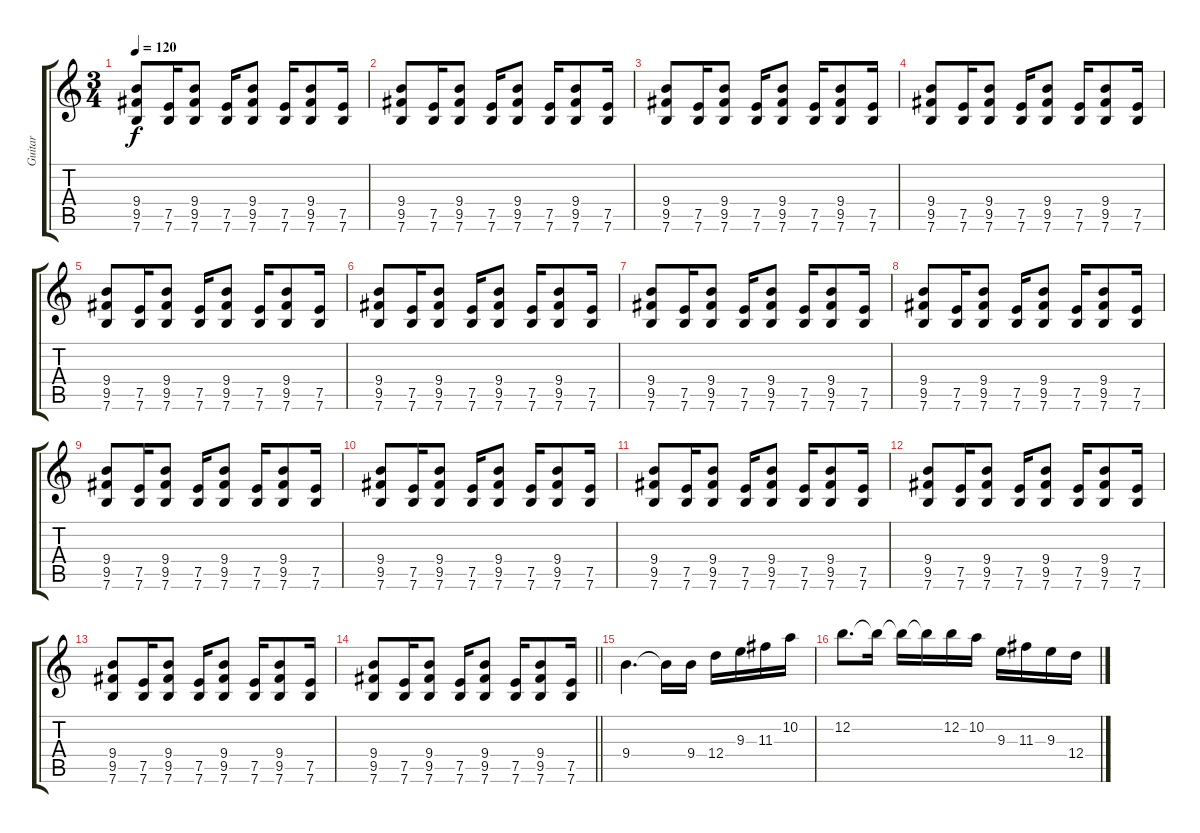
\track ("Guitar" "Guitar") {instrument overdrivenguitar}
\staff {score tabs}
\tuning (E4 B3 G3 D3 A2 E2) {hide}
\ts (3 4)
\tempo 120
\clef g2
\ks c
(9.4 9.5 7.6).8{dy f} (7.5 7.6).16 (9.4 9.5 7.6).8 (7.5 7.6).16 (9.4 9.5 7.6).8 (7.5 7.6).16 (9.4 9.5 7.6).8 (7.5 7.6).16 |
(9.4 9.5 7.6).8 (7.5 7.6).16 (9.4 9.5 7.6).8 (7.5 7.6).16 (9.4 9.5 7.6).8 (7.5 7.6).16 (9.4 9.5 7.6).8 (7.5 7.6).16 |
(9.4 9.5 7.6).8 (7.5 7.6).16 (9.4 9.5 7.6).8 (7.5 7.6).16 (9.4 9.5 7.6).8 (7.5 7.6).16 (9.4 9.5 7.6).8 (7.5 7.6).16 |
(9.4 9.5 7.6).8 (7.5 7.6).16 (9.4 9.5 7.6).8 (7.5 7.6).16 (9.4 9.5 7.6).8 (7.5 7.6).16 (9.4 9.5 7.6).8 (7.5 7.6).16 |
(9.4 9.5 7.6).8 (7.5 7.6).16 (9.4 9.5 7.6).8 (7.5 7.6).16 (9.4 9.5 7.6).8 (7.5 7.6).16 (9.4 9.5 7.6).8 (7.5 7.6).16 |
(9.4 9.5 7.6).8 (7.5 7.6).16 (9.4 9.5 7.6).8 (7.5 7.6).16 (9.4 9.5 7.6).8 (7.5 7.6).16 (9.4 9.5 7.6).8 (7.5 7.6).16 |
(9.4 9.5 7.6).8 (7.5 7.6).16 (9.4 9.5 7.6).8 (7.5 7.6).16 (9.4 9.5 7.6).8 (7.5 7.6).16 (9.4 9.5 7.6).8 (7.5 7.6).16 |
(9.4 9.5 7.6).8 (7.5 7.6).16 (9.4 9.5 7.6).8 (7.5 7.6).16 (9.4 9.5 7.6).8 (7.5 7.6).16 (9.4 9.5 7.6).8 (7.5 7.6).16 |
(9.4 9.5 7.6).8 (7.5 7.6).16 (9.4 9.5 7.6).8 (7.5 7.6).16 (9.4 9.5 7.6).8 (7.5 7.6).16 (9.4 9.5 7.6).8 (7.5 7.6).16 |
(9.4 9.5 7.6).8 (7.5 7.6).16 (9.4 9.5 7.6).8 (7.5 7.6).16 (9.4 9.5 7.6).8 (7.5 7.6).16 (9.4 9.5 7.6).8 (7.5 7.6).16 |
(9.4 9.5 7.6).8 (7.5 7.6).16 (9.4 9.5 7.6).8 (7.5 7.6).16 (9.4 9.5 7.6).8 (7.5 7.6).16 (9.4 9.5 7.6).8 (7.5 7.6).16 |
(9.4 9.5 7.6).8 (7.5 7.6).16 (9.4 9.5 7.6).8 (7.5 7.6).16 (9.4 9.5 7.6).8 (7.5 7.6).16 (9.4 9.5 7.6).8 (7.5 7.6).16 |
(9.4 9.5 7.6).8 (7.5 7.6).16 (9.4 9.5 7.6).8 (7.5 7.6).16 (9.4 9.5 7.6).8 (7.5 7.6).16 (9.4 9.5 7.6).8 (7.5 7.6).16 |
\barLineRight lightlight
(9.4 9.5 7.6).8 (7.5 7.6).16 (9.4 9.5 7.6).8 (7.5 7.6).16 (9.4 9.5 7.6).8 (7.5 7.6).16 (9.4 9.5 7.6).8 (7.5 7.6).16 |
9.4.4{d} 9.4{t}.16 9.4.16 12.4.16 9.3.16 11.3.16 10.2.16 |
12.2.8{d} 12.2{t}.16 12.2{t}.16 12.2{t}.16 12.2.16 10.2.16 9.3.16 11.3.16 9.3.16 12.4.16
